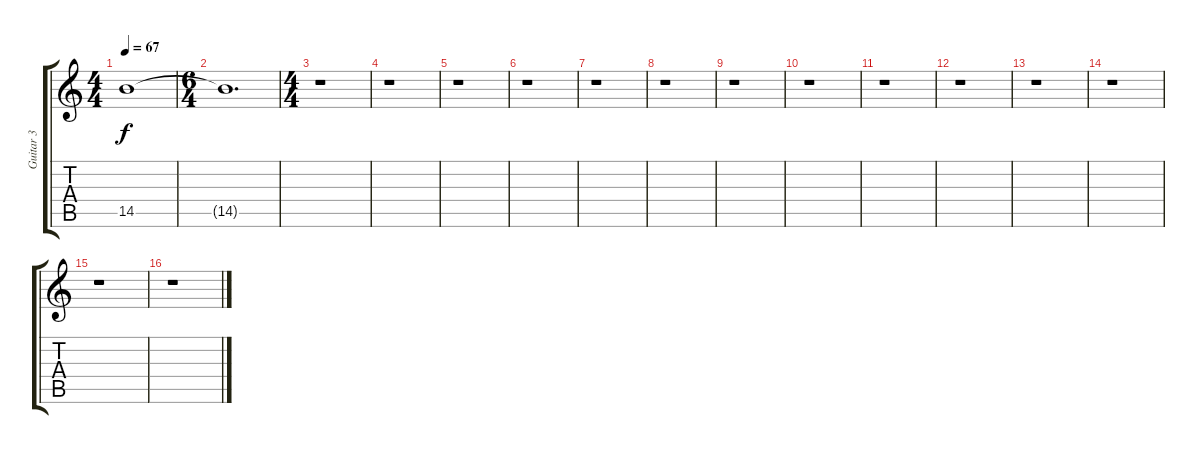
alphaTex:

\track ("Guitar 3" "Guitar 3") {instrument distortionguitar}
\staff {score tabs}
\tuning (E4 B3 G3 D3 A2 E2) {hide}
\ts (4 4)
\tempo 67
\clef g2
\ks c
14.5.1{dy f} |
\ts (6 4)
14.5{t}.1{d} |
\ts (4 4)
r.1 |
r.1 |
r.1 |
r.1 |
r.1 |
r.1 |
r.1 |
r.1 |
r.1 |
r.1 |
r.1 |
r.1 |
r.1 |
r.1
